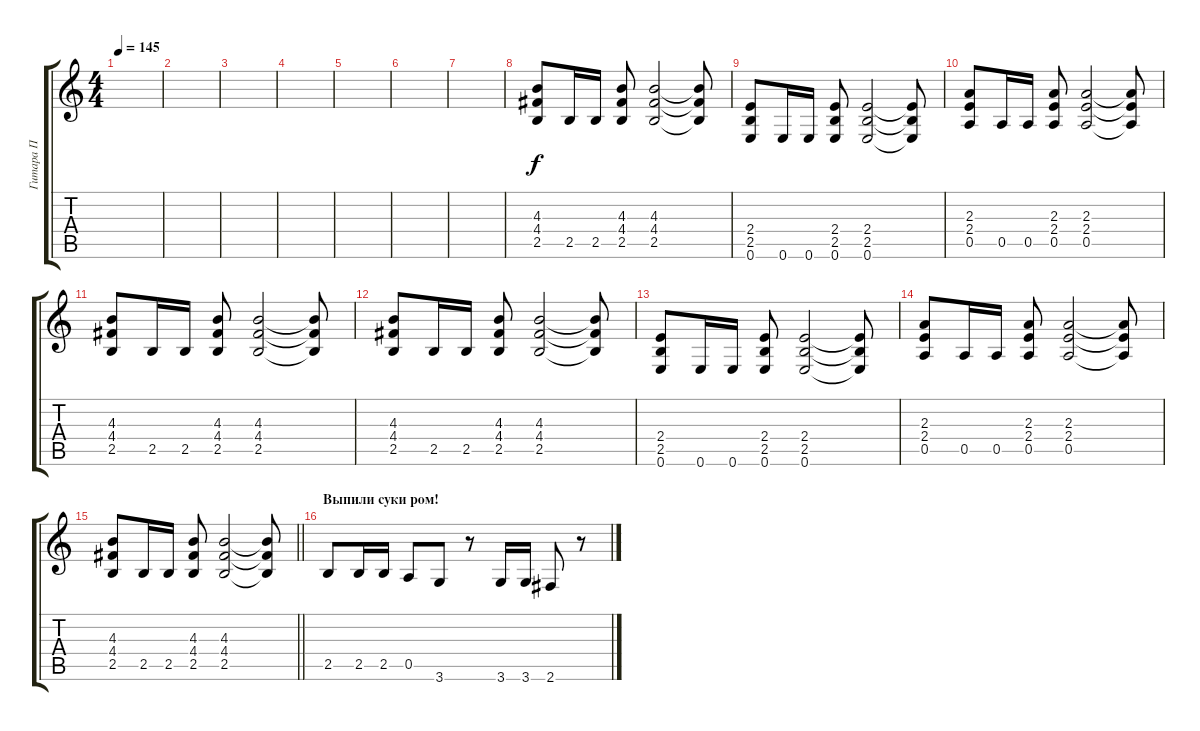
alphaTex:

\track ("Гитара П" "Гитара П") {instrument overdrivenguitar}
\staff {score tabs}
\tuning (E4 B3 G3 D3 A2 E2) {hide}
\ts (4 4)
\tempo 145
\clef g2
\ks c
|
|
|
|
|
|
|
(4.3 4.4 2.5).8{volume 9} 2.5.16 2.5.16 (4.3 4.4 2.5).8 (4.3 4.4 2.5).2 (4.3{t} 4.4{t} 2.5{t}).8 |
(2.4 2.5 0.6).8 0.6.16 0.6.16 (2.4 2.5 0.6).8 (2.4 2.5 0.6).2 (2.4{t} 2.5{t} 0.6{t}).8 |
(2.3 2.4 0.5).8 0.5.16 0.5.16 (2.3 2.4 0.5).8 (2.3 2.4 0.5).2 (2.3{t} 2.4{t} 0.5{t}).8 |
(4.3 4.4 2.5).8 2.5.16 2.5.16 (4.3 4.4 2.5).8 (4.3 4.4 2.5).2 (4.3{t} 4.4{t} 2.5{t}).8 |
(4.3 4.4 2.5).8 2.5.16 2.5.16 (4.3 4.4 2.5).8 (4.3 4.4 2.5).2 (4.3{t} 4.4{t} 2.5{t}).8 |
(2.4 2.5 0.6).8 0.6.16 0.6.16 (2.4 2.5 0.6).8 (2.4 2.5 0.6).2 (2.4{t} 2.5{t} 0.6{t}).8 |
(2.3 2.4 0.5).8 0.5.16 0.5.16 (2.3 2.4 0.5).8 (2.3 2.4 0.5).2 (2.3{t} 2.4{t} 0.5{t}).8 |
\barLineRight lightlight
(4.3 4.4 2.5).8 2.5.16 2.5.16 (4.3 4.4 2.5).8 (4.3 4.4 2.5).2 (4.3{t} 4.4{t} 2.5{t}).8 |
\section ("" "Выпили суки ром!")
2.5.8 2.5.16 2.5.16 0.5.8 3.6.8 r.8 3.6.16 3.6.16 2.6.8 r.8
